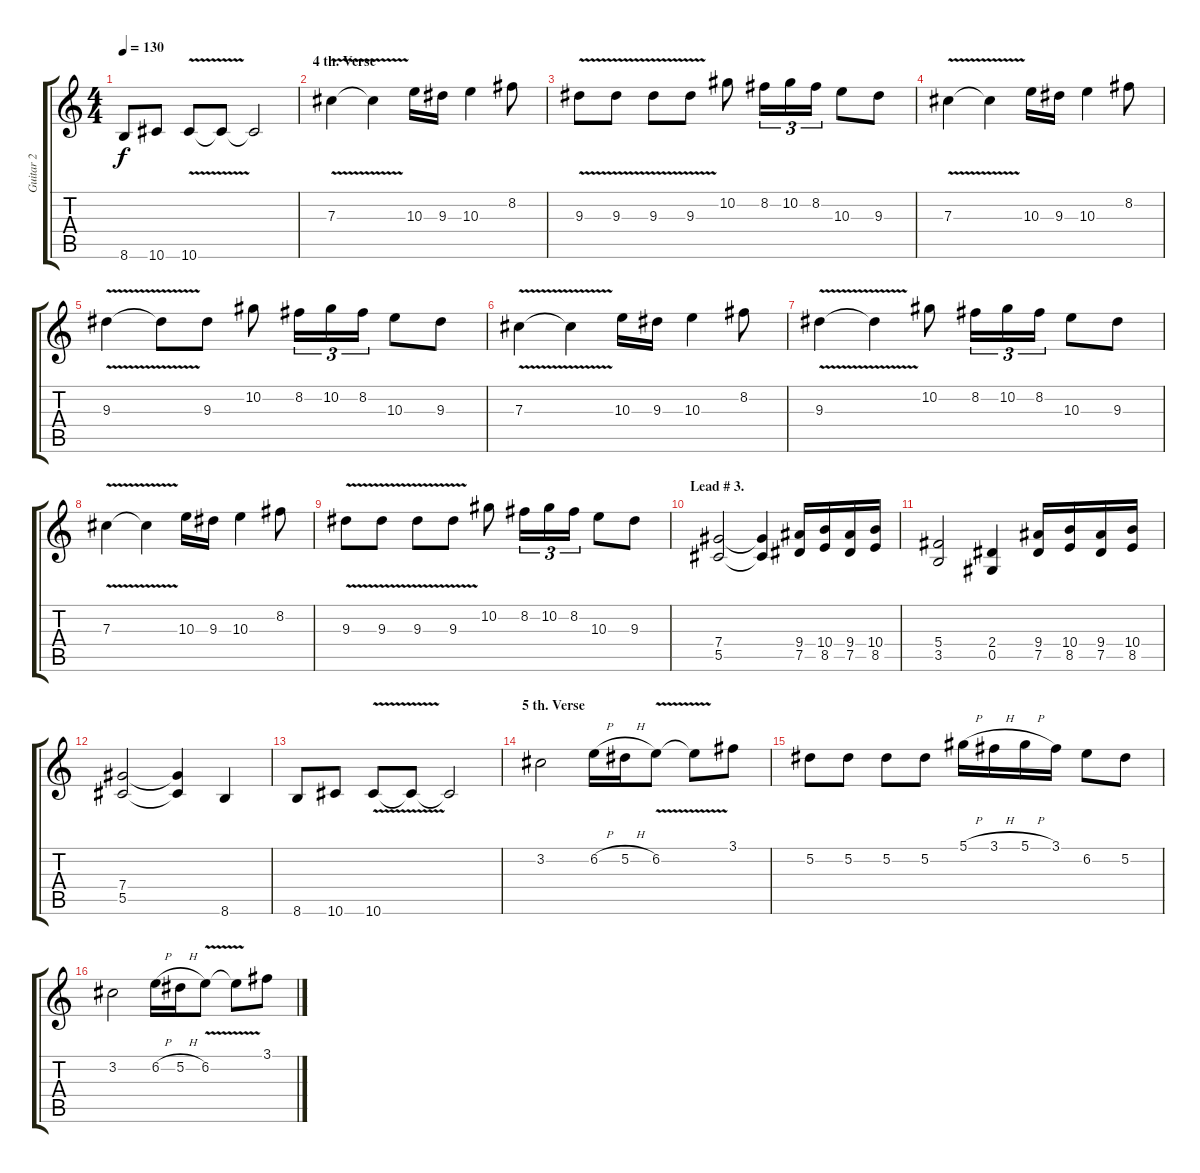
\track ("Guitar 2" "Guitar 2") {instrument overdrivenguitar}
\staff {score tabs}
\tuning (Eb4 Bb3 Gb3 Db3 Ab2 Eb2) {hide}
\ts (4 4)
\tempo 130
\clef g2
\ks c
8.6.8{dy f} 10.6.8 10.6{v}.8 10.6{t}.8 10.6{t}.2 |
\section ("" "4 th. Verse")
7.3{v}.4 7.3{t}.4 10.3.16 9.3.16 10.3.4 8.2.8 |
9.3{v}.8 9.3{v}.8 9.3{v}.8 9.3{v}.8 10.2.8 8.2.16{tu (3 2)} 10.2.16{tu (3 2)} 8.2.16{tu (3 2)} 10.3.8 9.3.8 |
7.3{v}.4 7.3{t}.4 10.3.16 9.3.16 10.3.4 8.2.8 |
9.3{v}.4 9.3{t}.8 9.3.8 10.2.8 8.2.16{tu (3 2)} 10.2.16{tu (3 2)} 8.2.16{tu (3 2)} 10.3.8 9.3.8 |
7.3{v}.4 7.3{t}.4 10.3.16 9.3.16 10.3.4 8.2.8 |
9.3{v}.4 9.3{t}.4 10.2.8 8.2.16{tu (3 2)} 10.2.16{tu (3 2)} 8.2.16{tu (3 2)} 10.3.8 9.3.8 |
7.3{v}.4 7.3{t}.4 10.3.16 9.3.16 10.3.4 8.2.8 |
9.3{v}.8 9.3{v}.8 9.3{v}.8 9.3{v}.8 10.2.8 8.2.16{tu (3 2)} 10.2.16{tu (3 2)} 8.2.16{tu (3 2)} 10.3.8 9.3.8 |
\section ("" "Lead # 3.")
(7.4 5.5).2 (7.4{t} 5.5{t}).4 (9.4 7.5).16 (10.4 8.5).16 (9.4 7.5).16 (10.4 8.5).16 |
(5.4 3.5).2 (2.4 0.5).4 (9.4 7.5).16 (10.4 8.5).16 (9.4 7.5).16 (10.4 8.5).16 |
(7.4 5.5).2 (7.4{t} 5.5{t}).4 8.6.4 |
8.6.8 10.6.8 10.6{v}.8 10.6{t}.8 10.6{t}.2 |
\section ("" "5 th. Verse")
3.2.2 6.2{h}.16 5.2{h}.16 6.2{v}.8 6.2{t}.8 3.1.8 |
5.2.8 5.2.8 5.2.8 5.2.8 5.1{h}.16 3.1{h}.16 5.1{h}.16 3.1.16 6.2.8 5.2.8 |
3.2.2 6.2{h}.16 5.2{h}.16 6.2{v}.8 6.2{t}.8 3.1.8
